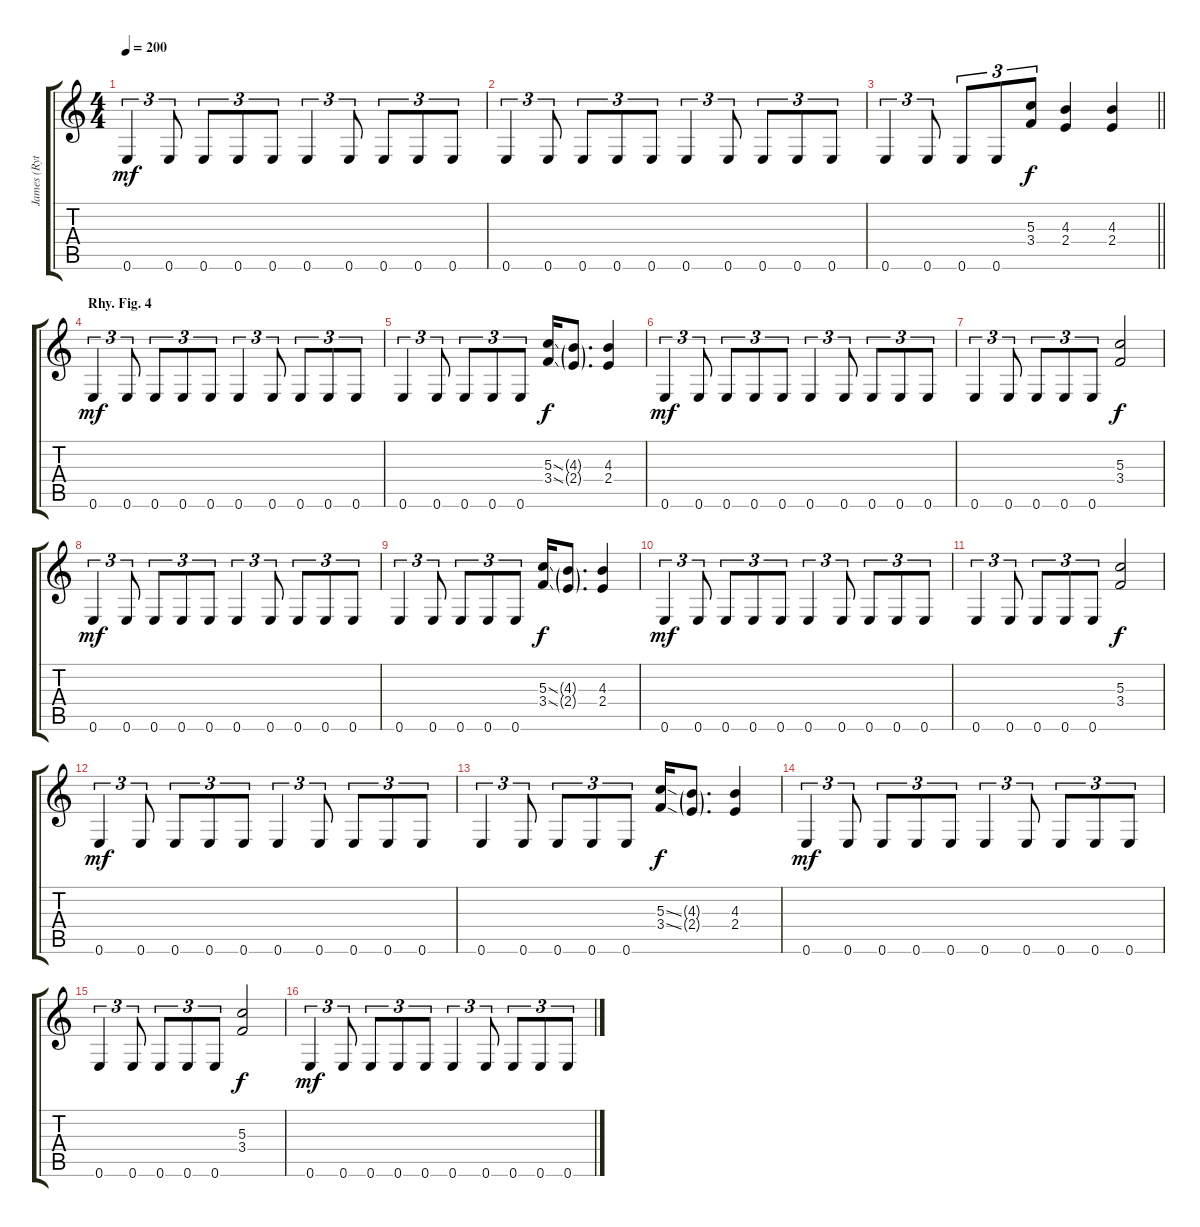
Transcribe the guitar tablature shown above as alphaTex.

\track ("James (Rythm Guitar)" "James (Ryt") {instrument overdrivenguitar}
\staff {score tabs}
\tuning (E4 B3 G3 D3 A2 E2) {hide}
\ts (4 4)
\tempo 200
\clef g2
\ks c
0.6.4{tu (3 2) dy mf} 0.6.8{tu (3 2)} 0.6.8{tu (3 2)} 0.6.8{tu (3 2)} 0.6.8{tu (3 2)} 0.6.4{tu (3 2)} 0.6.8{tu (3 2)} 0.6.8{tu (3 2)} 0.6.8{tu (3 2)} 0.6.8{tu (3 2)} |
0.6.4{tu (3 2)} 0.6.8{tu (3 2)} 0.6.8{tu (3 2)} 0.6.8{tu (3 2)} 0.6.8{tu (3 2)} 0.6.4{tu (3 2)} 0.6.8{tu (3 2)} 0.6.8{tu (3 2)} 0.6.8{tu (3 2)} 0.6.8{tu (3 2)} |
\barLineRight lightlight
0.6.4{tu (3 2)} 0.6.8{tu (3 2)} 0.6.8{tu (3 2)} 0.6.8{tu (3 2)} (5.3 3.4).8{tu (3 2) dy f} (4.3 2.4).4 (4.3 2.4).4 |
\section ("" "Rhy. Fig. 4")
0.6.4{tu (3 2) dy mf} 0.6.8{tu (3 2)} 0.6.8{tu (3 2)} 0.6.8{tu (3 2)} 0.6.8{tu (3 2)} 0.6.4{tu (3 2)} 0.6.8{tu (3 2)} 0.6.8{tu (3 2)} 0.6.8{tu (3 2)} 0.6.8{tu (3 2)} |
0.6.4{tu (3 2)} 0.6.8{tu (3 2)} 0.6.8{tu (3 2)} 0.6.8{tu (3 2)} 0.6.8{tu (3 2)} (5.3{ss} 3.4{ss}).16{dy f} (4.3{g} 2.4{g}).8{d} (4.3 2.4).4 |
0.6.4{tu (3 2) dy mf} 0.6.8{tu (3 2)} 0.6.8{tu (3 2)} 0.6.8{tu (3 2)} 0.6.8{tu (3 2)} 0.6.4{tu (3 2)} 0.6.8{tu (3 2)} 0.6.8{tu (3 2)} 0.6.8{tu (3 2)} 0.6.8{tu (3 2)} |
0.6.4{tu (3 2)} 0.6.8{tu (3 2)} 0.6.8{tu (3 2)} 0.6.8{tu (3 2)} 0.6.8{tu (3 2)} (5.3 3.4).2{dy f} |
0.6.4{tu (3 2) dy mf} 0.6.8{tu (3 2)} 0.6.8{tu (3 2)} 0.6.8{tu (3 2)} 0.6.8{tu (3 2)} 0.6.4{tu (3 2)} 0.6.8{tu (3 2)} 0.6.8{tu (3 2)} 0.6.8{tu (3 2)} 0.6.8{tu (3 2)} |
0.6.4{tu (3 2)} 0.6.8{tu (3 2)} 0.6.8{tu (3 2)} 0.6.8{tu (3 2)} 0.6.8{tu (3 2)} (5.3{ss} 3.4{ss}).16{dy f} (4.3{g} 2.4{g}).8{d} (4.3 2.4).4 |
0.6.4{tu (3 2) dy mf} 0.6.8{tu (3 2)} 0.6.8{tu (3 2)} 0.6.8{tu (3 2)} 0.6.8{tu (3 2)} 0.6.4{tu (3 2)} 0.6.8{tu (3 2)} 0.6.8{tu (3 2)} 0.6.8{tu (3 2)} 0.6.8{tu (3 2)} |
0.6.4{tu (3 2)} 0.6.8{tu (3 2)} 0.6.8{tu (3 2)} 0.6.8{tu (3 2)} 0.6.8{tu (3 2)} (5.3 3.4).2{dy f} |
0.6.4{tu (3 2) dy mf} 0.6.8{tu (3 2)} 0.6.8{tu (3 2)} 0.6.8{tu (3 2)} 0.6.8{tu (3 2)} 0.6.4{tu (3 2)} 0.6.8{tu (3 2)} 0.6.8{tu (3 2)} 0.6.8{tu (3 2)} 0.6.8{tu (3 2)} |
0.6.4{tu (3 2)} 0.6.8{tu (3 2)} 0.6.8{tu (3 2)} 0.6.8{tu (3 2)} 0.6.8{tu (3 2)} (5.3{ss} 3.4{ss}).16{dy f} (4.3{g} 2.4{g}).8{d} (4.3 2.4).4 |
0.6.4{tu (3 2) dy mf} 0.6.8{tu (3 2)} 0.6.8{tu (3 2)} 0.6.8{tu (3 2)} 0.6.8{tu (3 2)} 0.6.4{tu (3 2)} 0.6.8{tu (3 2)} 0.6.8{tu (3 2)} 0.6.8{tu (3 2)} 0.6.8{tu (3 2)} |
0.6.4{tu (3 2)} 0.6.8{tu (3 2)} 0.6.8{tu (3 2)} 0.6.8{tu (3 2)} 0.6.8{tu (3 2)} (5.3 3.4).2{dy f} |
0.6.4{tu (3 2) dy mf} 0.6.8{tu (3 2)} 0.6.8{tu (3 2)} 0.6.8{tu (3 2)} 0.6.8{tu (3 2)} 0.6.4{tu (3 2)} 0.6.8{tu (3 2)} 0.6.8{tu (3 2)} 0.6.8{tu (3 2)} 0.6.8{tu (3 2)}
